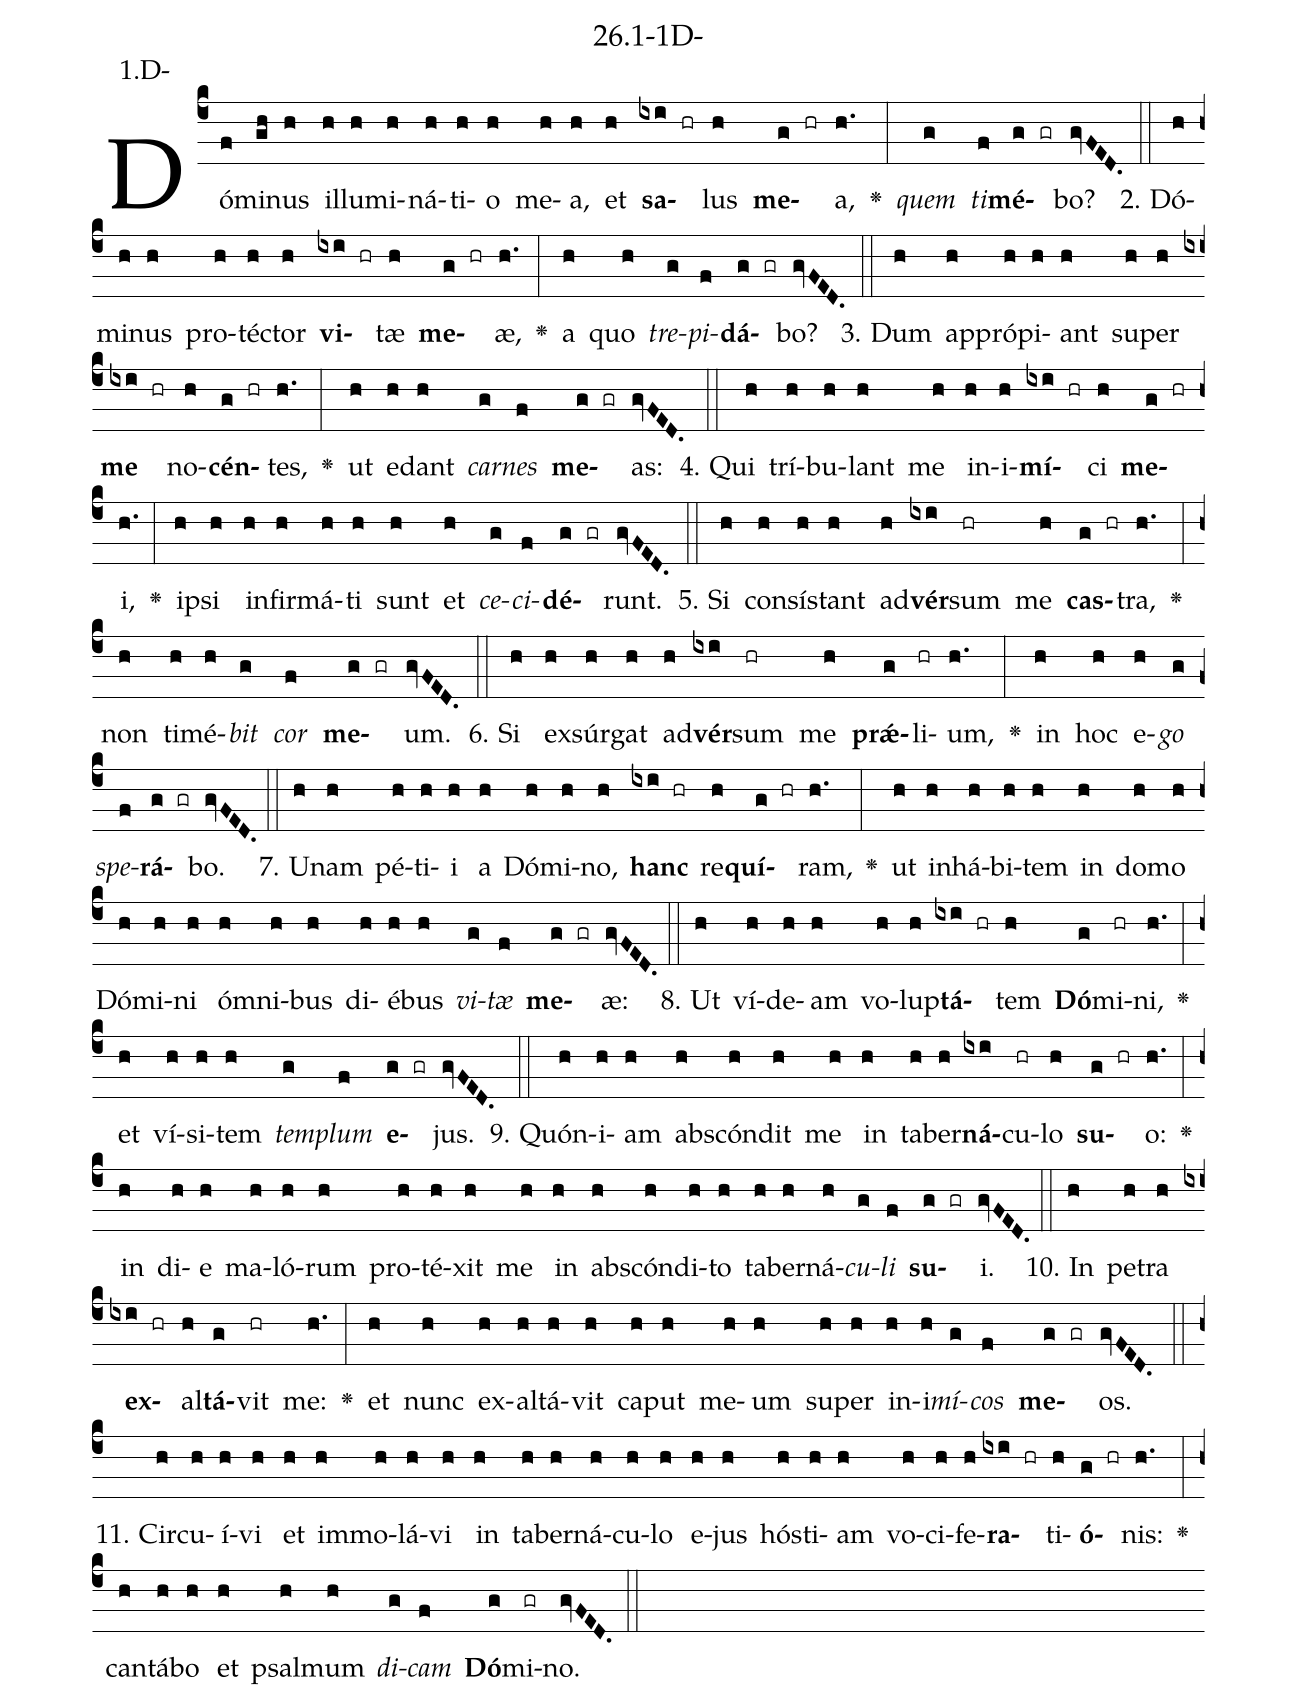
name: 26.1-1D-;
annotation: 1.D-;
%%
(c4)Dó(f)mi(gh)nus(h) il(h)lu(h)mi(h)ná(h)ti(h)o(h) me(h)a,(h) et(h) <b>sa</b>(ixi hr)lus(h) <b>me</b>(g hr)a,(h.) <v>\greheightstar</v>(:) <i>quem</i>(g) <i>ti</i>(f)<b>mé</b>(g gr)bo?(gvFED.) (::)
2. Dó(h)mi(h)nus(h) pro(h)téc(h)tor(h) <b>vi</b>(ixi hr)tæ(h) <b>me</b>(g hr)æ,(h.) <v>\greheightstar</v>(:) a(h) quo(h) <i>tre</i>(g)<i>pi</i>(f)<b>dá</b>(g gr)bo?(gvFED.) (::)
3. Dum(h) ap(h)pró(h)pi(h)ant(h) su(h)per(h) <b>me</b>(ixi hr) no(h)<b>cén</b>(g hr)tes,(h.) <v>\greheightstar</v>(:) ut(h) e(h)dant(h) <i>car</i>(g)<i>nes</i>(f) <b>me</b>(g gr)as:(gvFED.) (::)
4. Qui(h) trí(h)bu(h)lant(h) me(h) in(h)i(h)<b>mí</b>(ixi hr)ci(h) <b>me</b>(g hr)i,(h.) <v>\greheightstar</v>(:) ip(h)si(h) in(h)fir(h)má(h)ti(h) sunt(h) et(h) <i>ce</i>(g)<i>ci</i>(f)<b>dé</b>(g gr)runt.(gvFED.) (::)
5. Si(h) con(h)sís(h)tant(h) ad(h)<b>vér</b>(ixi)sum(hr) me(h) <b>cas</b>(g hr)tra,(h.) <v>\greheightstar</v>(:) non(h) ti(h)mé(h)<i>bit</i>(g) <i>cor</i>(f) <b>me</b>(g gr)um.(gvFED.) (::)
6. Si(h) ex(h)súr(h)gat(h) ad(h)<b>vér</b>(ixi)sum(hr) me(h) <b>prǽ</b>(g)li(hr)um,(h.) <v>\greheightstar</v>(:) in(h) hoc(h) e(h)<i>go</i>(g) <i>spe</i>(f)<b>rá</b>(g gr)bo.(gvFED.) (::)
7. U(h)nam(h) pé(h)ti(h)i(h) a(h) Dó(h)mi(h)no,(h) <b>hanc</b>(ixi hr) re(h)<b>quí</b>(g hr)ram,(h.) <v>\greheightstar</v>(:) ut(h) in(h)há(h)bi(h)tem(h) in(h) do(h)mo(h) Dó(h)mi(h)ni(h) óm(h)ni(h)bus(h) di(h)é(h)bus(h) <i>vi</i>(g)<i>tæ</i>(f) <b>me</b>(g gr)æ:(gvFED.) (::)
8. Ut(h) ví(h)de(h)am(h) vo(h)lup(h)<b>tá</b>(ixi hr)tem(h) <b>Dó</b>(g)mi(hr)ni,(h.) <v>\greheightstar</v>(:) et(h) ví(h)si(h)tem(h) <i>tem</i>(g)<i>plum</i>(f) <b>e</b>(g gr)jus.(gvFED.) (::)
9. Quón(h)i(h)am(h) abs(h)cón(h)dit(h) me(h) in(h) ta(h)ber(h)<b>ná</b>(ixi)cu(hr)lo(h) <b>su</b>(g hr)o:(h.) <v>\greheightstar</v>(:) in(h) di(h)e(h) ma(h)ló(h)rum(h) pro(h)té(h)xit(h) me(h) in(h) abs(h)cón(h)di(h)to(h) ta(h)ber(h)ná(h)<i>cu</i>(g)<i>li</i>(f) <b>su</b>(g gr)i.(gvFED.) (::)
10. In(h) pe(h)tra(h) <b>ex</b>(ixi hr)al(h)<b>tá</b>(g)vit(hr) me:(h.) <v>\greheightstar</v>(:) et(h) nunc(h) ex(h)al(h)tá(h)vit(h) ca(h)put(h) me(h)um(h) su(h)per(h) in(h)i(h)<i>mí</i>(g)<i>cos</i>(f) <b>me</b>(g gr)os.(gvFED.) (::)
11. Cir(h)cu(h)í(h)vi(h) et(h) im(h)mo(h)lá(h)vi(h) in(h) ta(h)ber(h)ná(h)cu(h)lo(h) e(h)jus(h) hós(h)ti(h)am(h) vo(h)ci(h)fe(h)<b>ra</b>(ixi hr)ti(h)<b>ó</b>(g hr)nis:(h.) <v>\greheightstar</v>(:) can(h)tá(h)bo(h) et(h) psal(h)mum(h) <i>di</i>(g)<i>cam</i>(f) <b>Dó</b>(g)mi(gr)no.(gvFED.) (::)
